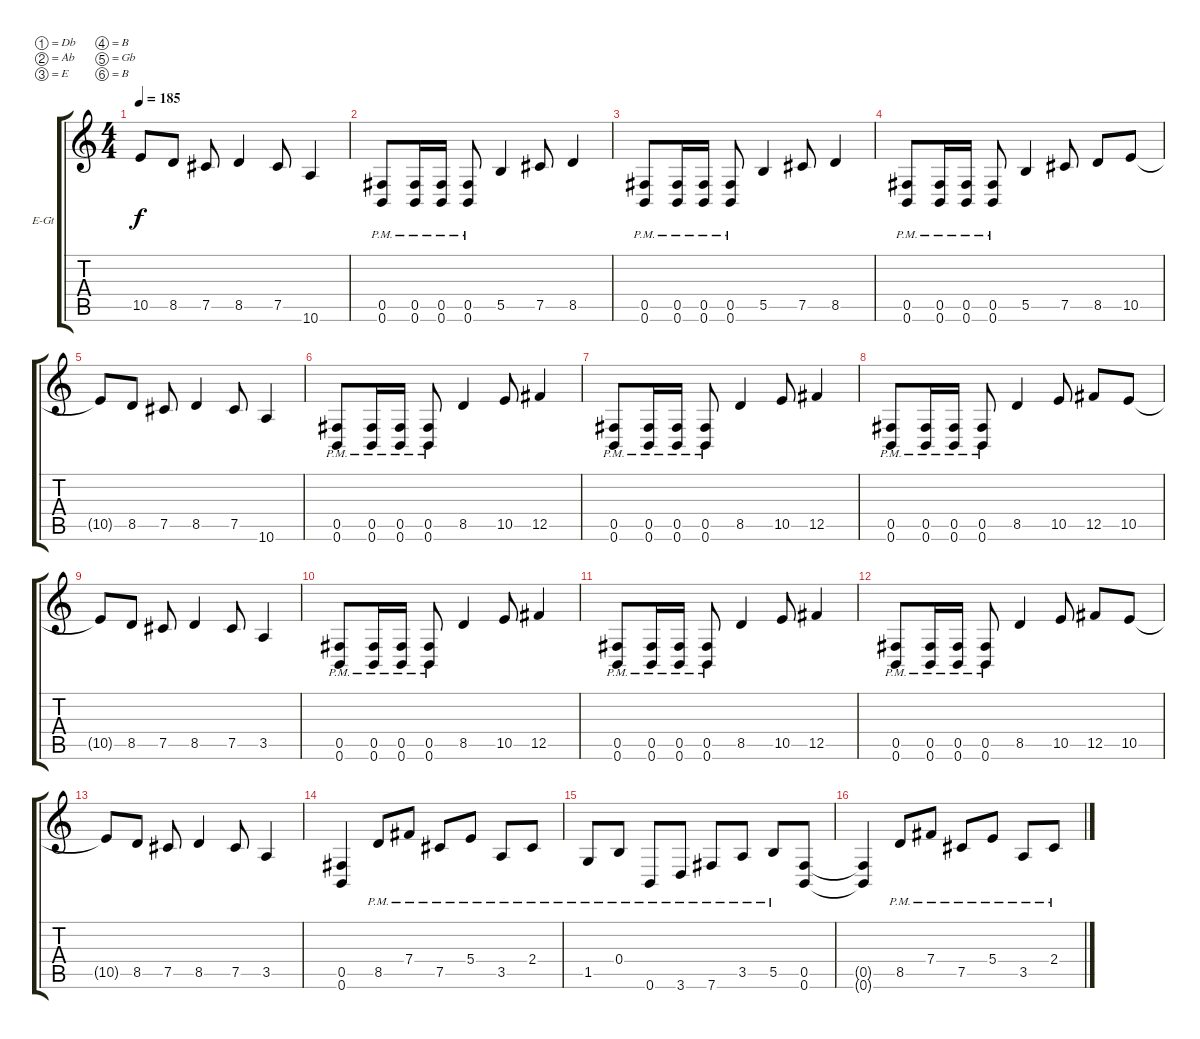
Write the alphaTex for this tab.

\bracketExtendMode groupsimilarinstruments
\firstSystemTrackNameOrientation horizontal
\otherSystemsTrackNameOrientation horizontal
\track ("Guitar" "E-Gt") {instrument distortionguitar}
\staff {score tabs}
\tuning (Db4 Ab3 E3 B2 Gb2 B1)
\ts (4 4)
\tempo 185
\clef g2
\ks c
10.5{t}.8{dy f} 8.5.8 7.5.8 8.5.4 7.5.8 10.6.4 |
(0.5{pm} 0.6{pm}).8 (0.5{pm} 0.6{pm}).16 (0.5{pm} 0.6{pm}).16 (0.5{pm} 0.6{pm}).8 5.5.4 7.5.8 8.5.4 |
(0.5{pm} 0.6{pm}).8 (0.5{pm} 0.6{pm}).16 (0.5{pm} 0.6{pm}).16 (0.5{pm} 0.6{pm}).8 5.5.4 7.5.8 8.5.4 |
(0.5{pm} 0.6{pm}).8 (0.5{pm} 0.6{pm}).16 (0.5{pm} 0.6{pm}).16 (0.5{pm} 0.6{pm}).8 5.5.4 7.5.8 8.5.8 10.5.8 |
10.5{t}.8 8.5.8 7.5.8 8.5.4 7.5.8 10.6.4 |
(0.5{pm} 0.6{pm}).8 (0.5{pm} 0.6{pm}).16 (0.5{pm} 0.6{pm}).16 (0.5{pm} 0.6{pm}).8 8.5.4 10.5.8 12.5.4 |
(0.5{pm} 0.6{pm}).8 (0.5{pm} 0.6{pm}).16 (0.5{pm} 0.6{pm}).16 (0.5{pm} 0.6{pm}).8 8.5.4 10.5.8 12.5.4 |
(0.5{pm} 0.6{pm}).8 (0.5{pm} 0.6{pm}).16 (0.5{pm} 0.6{pm}).16 (0.5{pm} 0.6{pm}).8 8.5.4 10.5.8 12.5.8 10.5.8 |
10.5{t}.8 8.5.8 7.5.8 8.5.4 7.5.8 3.5.4 |
(0.5{pm} 0.6{pm}).8 (0.5{pm} 0.6{pm}).16 (0.5{pm} 0.6{pm}).16 (0.5{pm} 0.6{pm}).8 8.5.4 10.5.8 12.5.4 |
(0.5{pm} 0.6{pm}).8 (0.5{pm} 0.6{pm}).16 (0.5{pm} 0.6{pm}).16 (0.5{pm} 0.6{pm}).8 8.5.4 10.5.8 12.5.4 |
(0.5{pm} 0.6{pm}).8 (0.5{pm} 0.6{pm}).16 (0.5{pm} 0.6{pm}).16 (0.5{pm} 0.6{pm}).8 8.5.4 10.5.8 12.5.8 10.5.8 |
10.5{t}.8 8.5.8 7.5.8 8.5.4 7.5.8 3.5.4 |
(0.5 0.6).4 8.5{pm}.8 7.4{pm}.8 7.5{pm}.8 5.4{pm}.8 3.5{pm}.8 2.4{pm}.8 |
1.5{pm}.8 0.4{pm}.8 0.6{pm}.8 3.6{pm}.8 7.6{pm}.8 3.5{pm}.8 5.5{pm}.8 (0.5 0.6).8 |
(0.5{t} 0.6{t}).4 8.5{pm}.8 7.4{pm}.8 7.5{pm}.8 5.4{pm}.8 3.5{pm}.8 2.4{pm}.8
